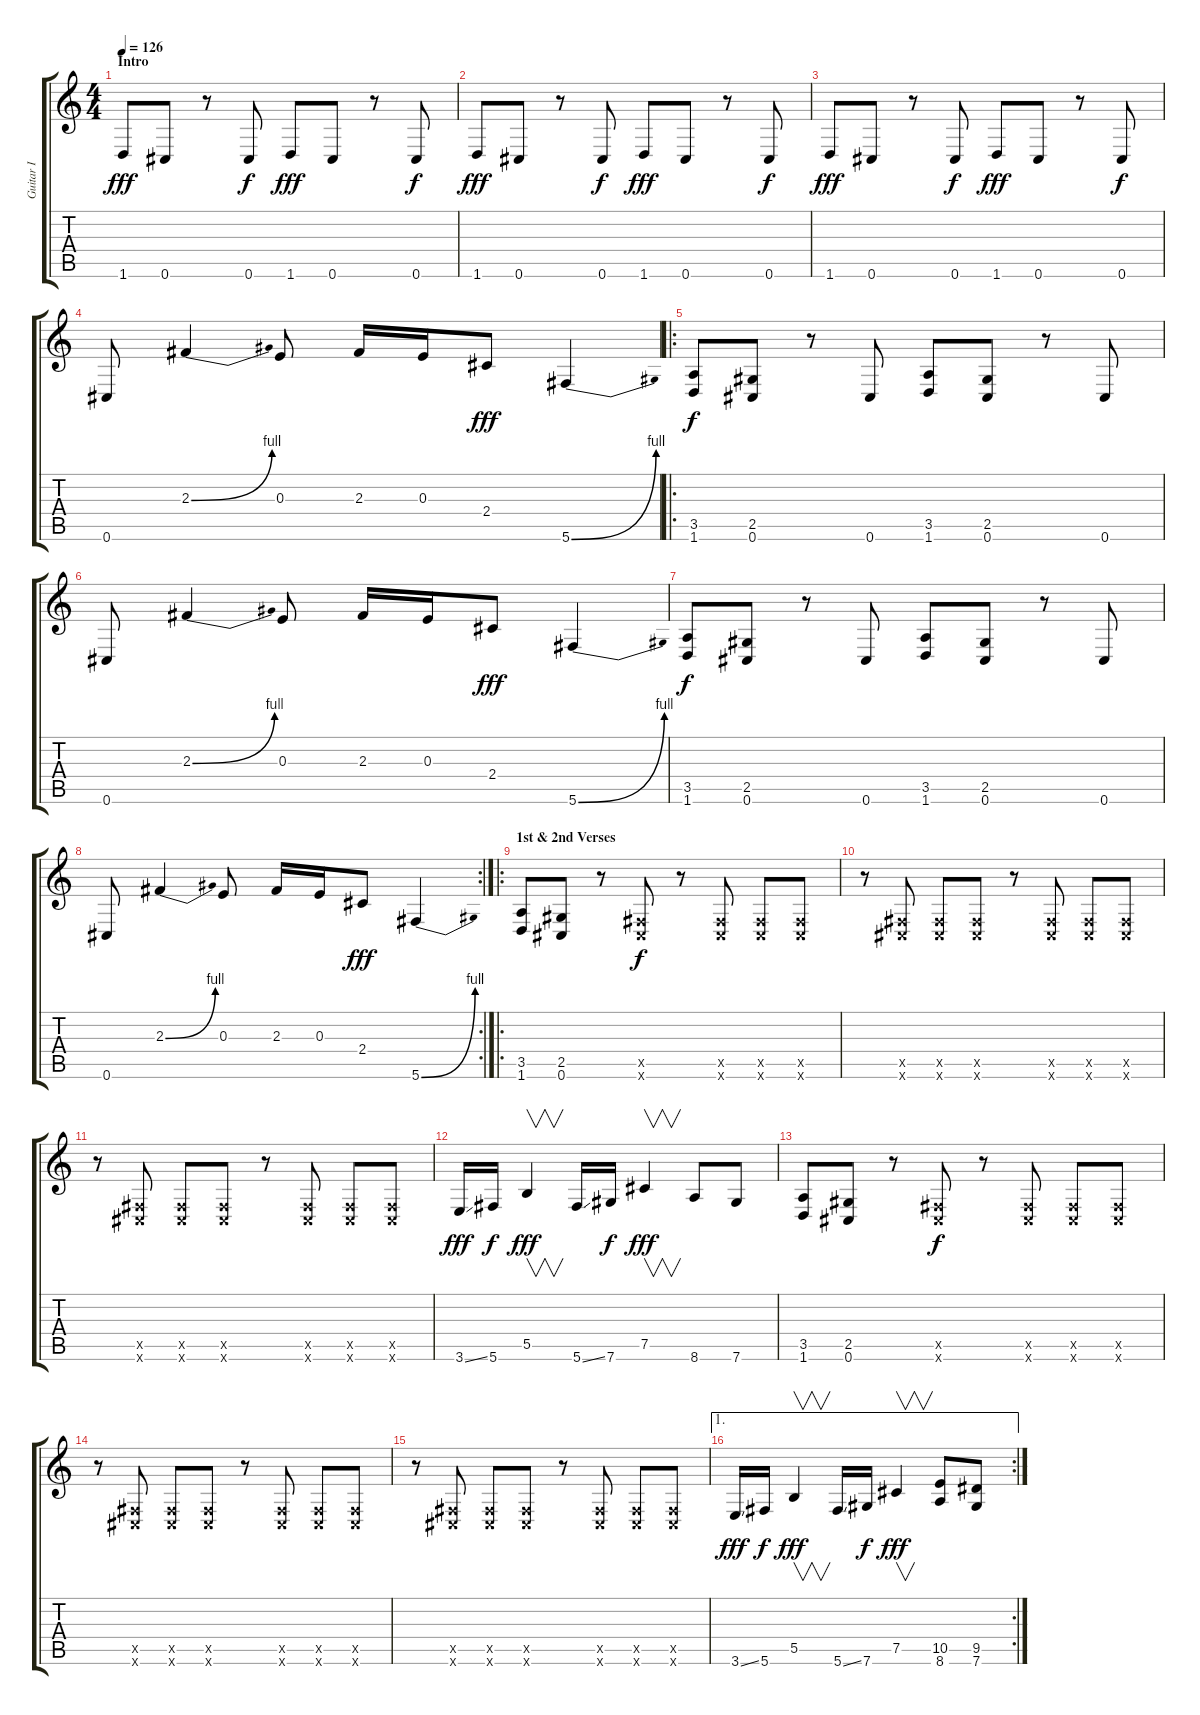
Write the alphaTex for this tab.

\track ("Guitar I" "Guitar I") {instrument distortionguitar}
\staff {score tabs}
\tuning (Db4 Ab3 E3 B2 Gb2 Db2) {hide}
\ts (4 4)
\section ("" "Intro")
\tempo 126
\clef g2
\ks c
1.6.8{dy fff instrument distortionguitar} 0.6.8 r.8 0.6.8{dy f} 1.6.8{dy fff} 0.6.8 r.8 0.6.8{dy f} |
1.6.8{dy fff} 0.6.8 r.8 0.6.8{dy f} 1.6.8{dy fff} 0.6.8 r.8 0.6.8{dy f} |
1.6.8{dy fff} 0.6.8 r.8 0.6.8{dy f} 1.6.8{dy fff} 0.6.8 r.8 0.6.8{dy f} |
0.6.8 2.3{be (bend 0 0 60 4)}.4 0.3.8 2.3.16 0.3.16 2.4.8{dy fff} 5.6{be (bend 0 0 60 4)}.4 |
\ro
(3.5 1.6).8{dy f} (2.5 0.6).8 r.8 0.6.8 (3.5 1.6).8 (2.5 0.6).8 r.8 0.6.8 |
0.6.8 2.3{be (bend 0 0 60 4)}.4 0.3.8 2.3.16 0.3.16 2.4.8{dy fff} 5.6{be (bend 0 0 60 4)}.4 |
(3.5 1.6).8{dy f} (2.5 0.6).8 r.8 0.6.8 (3.5 1.6).8 (2.5 0.6).8 r.8 0.6.8 |
\rc 2
0.6.8 2.3{be (bend 0 0 60 4)}.4 0.3.8 2.3.16 0.3.16 2.4.8{dy fff} 5.6{be (bend 0 0 60 4)}.4 |
\ro
\section ("" "1st & 2nd Verses")
(3.5 1.6).8 (2.5 0.6).8 r.8 (0.5{x} 0.6{x}).8{dy f} r.8 (0.5{x} 0.6{x}).8 (0.5{x} 0.6{x}).8 (0.5{x} 0.6{x}).8 |
r.8 (0.5{x} 0.6{x}).8 (0.5{x} 0.6{x}).8 (0.5{x} 0.6{x}).8 r.8 (0.5{x} 0.6{x}).8 (0.5{x} 0.6{x}).8 (0.5{x} 0.6{x}).8 |
r.8 (0.5{x} 0.6{x}).8 (0.5{x} 0.6{x}).8 (0.5{x} 0.6{x}).8 r.8 (0.5{x} 0.6{x}).8 (0.5{x} 0.6{x}).8 (0.5{x} 0.6{x}).8 |
3.6{ss}.16{dy fff} 5.6.16{dy f} 5.5.4{v dy fff} 5.6{ss}.16 7.6.16{dy f} 7.5.4{v dy fff} 8.6.8 7.6.8 |
(3.5 1.6).8 (2.5 0.6).8 r.8 (0.5{x} 0.6{x}).8{dy f} r.8 (0.5{x} 0.6{x}).8 (0.5{x} 0.6{x}).8 (0.5{x} 0.6{x}).8 |
r.8 (0.5{x} 0.6{x}).8 (0.5{x} 0.6{x}).8 (0.5{x} 0.6{x}).8 r.8 (0.5{x} 0.6{x}).8 (0.5{x} 0.6{x}).8 (0.5{x} 0.6{x}).8 |
r.8 (0.5{x} 0.6{x}).8 (0.5{x} 0.6{x}).8 (0.5{x} 0.6{x}).8 r.8 (0.5{x} 0.6{x}).8 (0.5{x} 0.6{x}).8 (0.5{x} 0.6{x}).8 |
\ae 1
\rc 2
3.6{ss}.16{dy fff} 5.6.16{dy f} 5.5.4{v dy fff} 5.6{ss}.16 7.6.16{dy f} 7.5.4{v dy fff} (10.5 8.6).8 (9.5 7.6).8
